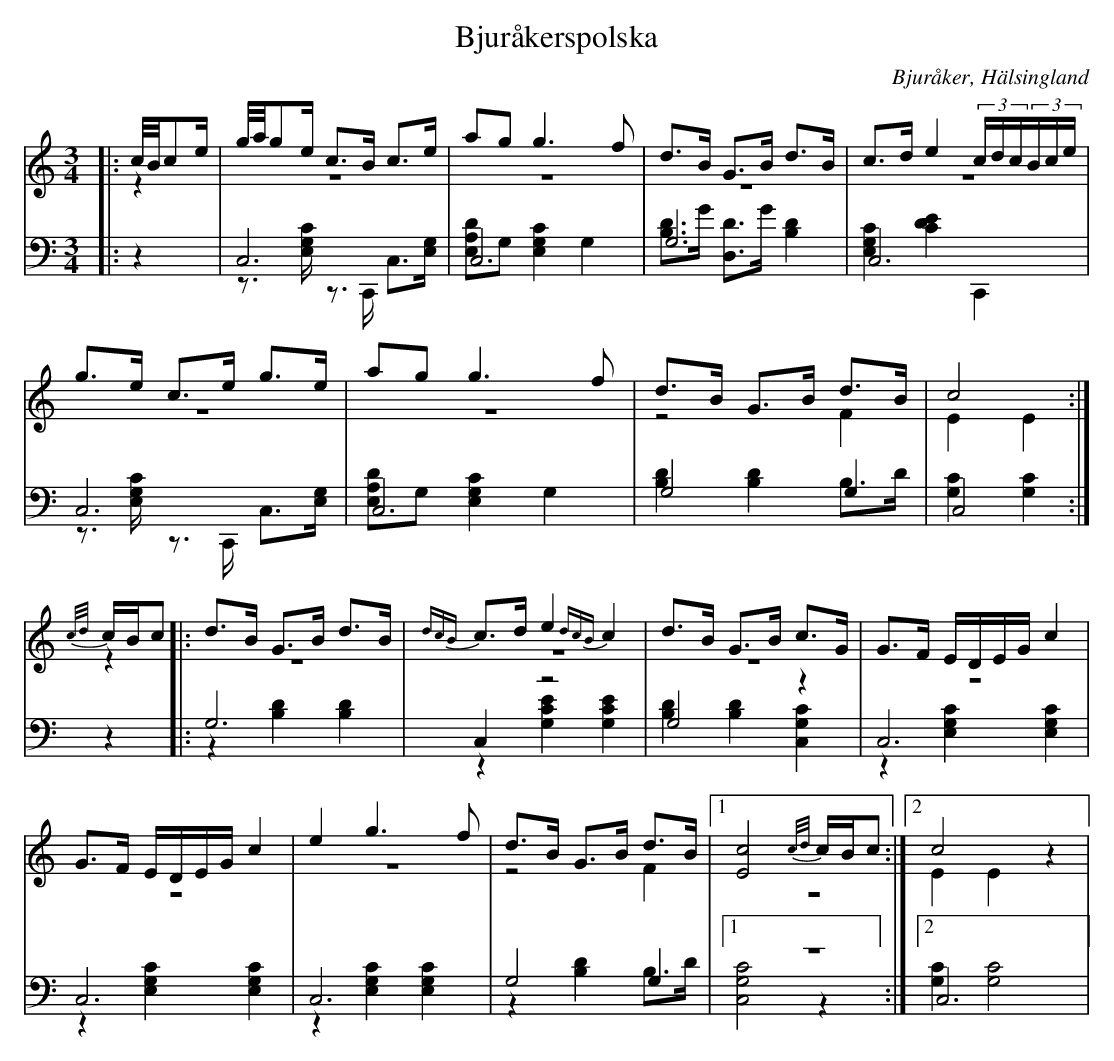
X:1
T: Bjuråkerspolska
O: Bjuråker, Hälsingland
M: 3/4
L: 1/8
K: C
V:1
V:2 merge
V:3
V:4 merge
V:1
|:c//B//ce/|g//a//ge/ c>B c>e|ag g3 f|d>B G>B d>B|c>d e2 (3c/d/c/(3B/c/e/|
g>e c>e g>e|ag g3 f|d>B G>B d>B|c4:|
{c/d/}c/B/c |:d>B G>B d>B|{dcB}c>d e2 {dcB}c2|d>B G>B c>G|G>F E/D/E/G/ c2|
G>F E/D/E/G/ c2|e2 g3 f|d>B G>B d>B|1 [E4c4] {c/d/}c/B/c:|2 c4 z2|
V:2
|:z2|z6|z6|z6|z6|
z6|z6|z4 F2|E2 E2:|
z2|:z6|z6|z6|z6|
 z6|z6|z4 F2|1 z6:|2 E2 E2 z2|
V:3 clef=bass
|:z2|C,6|C,6|G,6|C,6|
C,6|C,6|G,4 G,2|C,4:|
z2|:G,6|C,2 z4|G,4 z2|C,6|
 C,6|C,6|G,4 G,2|1 z6:|2 C,6|
V:4 clef=bass
|:z2|z>[E,G,C] z>C,, C,>[E,G,]|[E,A,D]G, [E,2G,2C2] G,2|[B,D]>G [D,D]>G [B,2D2]|[E,2G,2C2] [D2E2C2] C,,2|
z>[E,G,C] z>C,, C,>[E,G,]|[E,A,D]G, [E,2G,2C2] G,2|[B,2D2] [B,2D2] B,>D|[G,2C2][G,2C2]:|
z2|:z2 [B,2D2] [B,2D2]|z2 [G,2C2E2] [G,2C2E2]|[B,2D2][B,2D2] [C,2G,2C2]|z2 [E,2G,2C2] [E,2G,2C2]|
z2 [E,2G,2C2] [E,2G,2C2]|z2 [E,2G,2C2] [E,2G,2C2]|z2 [B,2D2] B,>D|1 [C,4G,4C4] z2:|2 [G,2C2] [G,4C4]|
